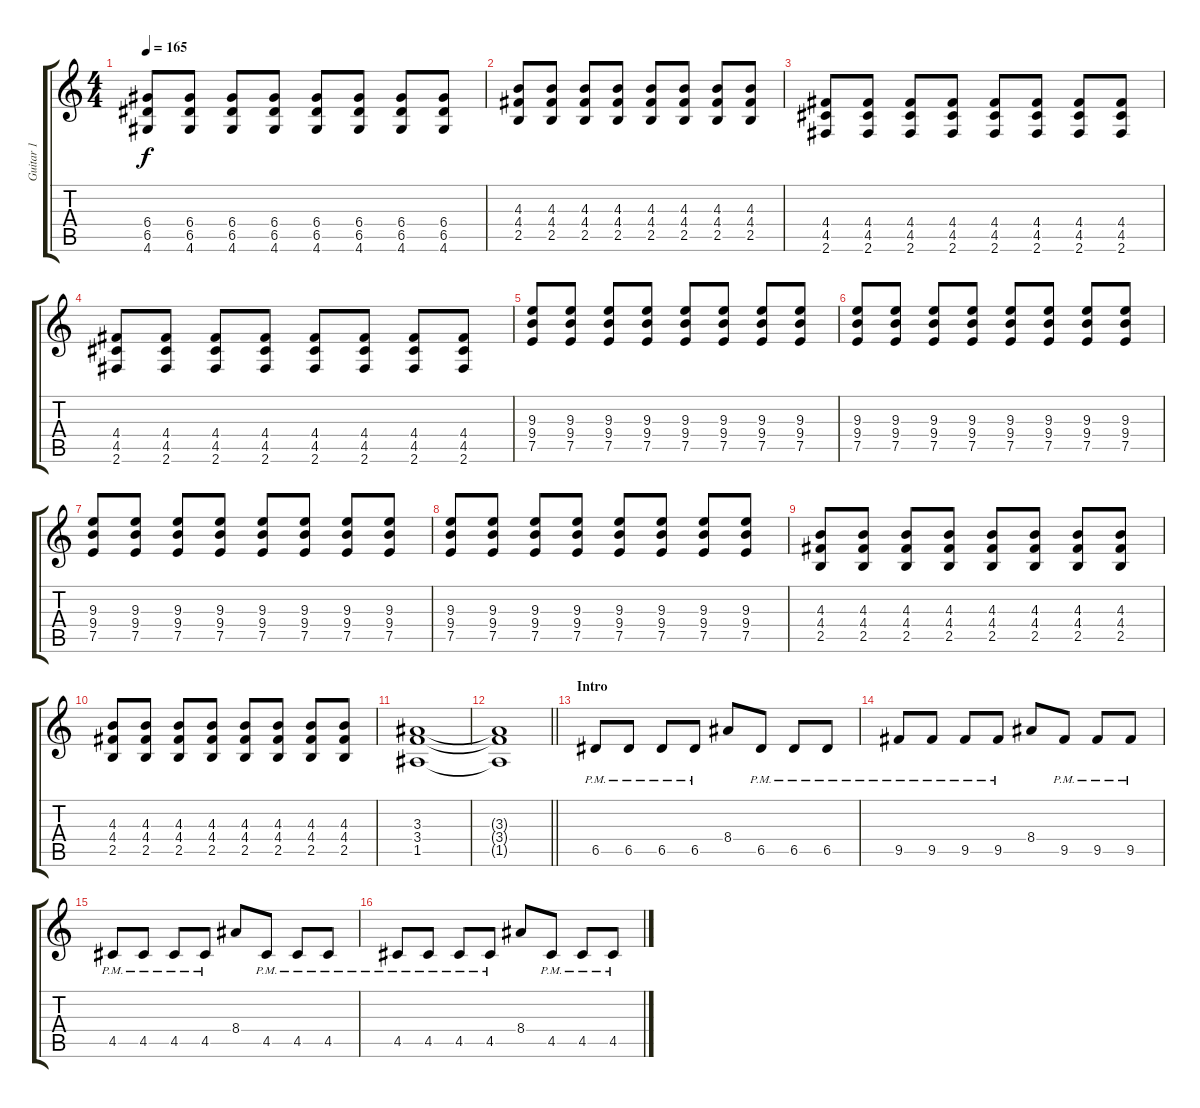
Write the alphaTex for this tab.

\track ("Guitar 1" "Guitar 1") {instrument distortionguitar}
\staff {score tabs}
\tuning (E4 B3 G3 D3 A2 E2) {hide}
\ts (4 4)
\tempo 165
\clef g2
\ks c
(6.4 6.5 4.6).8{dy f} (6.4 6.5 4.6).8 (6.4 6.5 4.6).8 (6.4 6.5 4.6).8 (6.4 6.5 4.6).8 (6.4 6.5 4.6).8 (6.4 6.5 4.6).8 (6.4 6.5 4.6).8 |
(4.3 4.4 2.5).8 (4.3 4.4 2.5).8 (4.3 4.4 2.5).8 (4.3 4.4 2.5).8 (4.3 4.4 2.5).8 (4.3 4.4 2.5).8 (4.3 4.4 2.5).8 (4.3 4.4 2.5).8 |
(4.4 4.5 2.6).8 (4.4 4.5 2.6).8 (4.4 4.5 2.6).8 (4.4 4.5 2.6).8 (4.4 4.5 2.6).8 (4.4 4.5 2.6).8 (4.4 4.5 2.6).8 (4.4 4.5 2.6).8 |
(4.4 4.5 2.6).8 (4.4 4.5 2.6).8 (4.4 4.5 2.6).8 (4.4 4.5 2.6).8 (4.4 4.5 2.6).8 (4.4 4.5 2.6).8 (4.4 4.5 2.6).8 (4.4 4.5 2.6).8 |
(9.3 9.4 7.5).8 (9.3 9.4 7.5).8 (9.3 9.4 7.5).8 (9.3 9.4 7.5).8 (9.3 9.4 7.5).8 (9.3 9.4 7.5).8 (9.3 9.4 7.5).8 (9.3 9.4 7.5).8 |
(9.3 9.4 7.5).8 (9.3 9.4 7.5).8 (9.3 9.4 7.5).8 (9.3 9.4 7.5).8 (9.3 9.4 7.5).8 (9.3 9.4 7.5).8 (9.3 9.4 7.5).8 (9.3 9.4 7.5).8 |
(9.3 9.4 7.5).8 (9.3 9.4 7.5).8 (9.3 9.4 7.5).8 (9.3 9.4 7.5).8 (9.3 9.4 7.5).8 (9.3 9.4 7.5).8 (9.3 9.4 7.5).8 (9.3 9.4 7.5).8 |
(9.3 9.4 7.5).8 (9.3 9.4 7.5).8 (9.3 9.4 7.5).8 (9.3 9.4 7.5).8 (9.3 9.4 7.5).8 (9.3 9.4 7.5).8 (9.3 9.4 7.5).8 (9.3 9.4 7.5).8 |
(4.3 4.4 2.5).8 (4.3 4.4 2.5).8 (4.3 4.4 2.5).8 (4.3 4.4 2.5).8 (4.3 4.4 2.5).8 (4.3 4.4 2.5).8 (4.3 4.4 2.5).8 (4.3 4.4 2.5).8 |
(4.3 4.4 2.5).8 (4.3 4.4 2.5).8 (4.3 4.4 2.5).8 (4.3 4.4 2.5).8 (4.3 4.4 2.5).8 (4.3 4.4 2.5).8 (4.3 4.4 2.5).8 (4.3 4.4 2.5).8 |
(3.3 3.4 1.5).1 |
\barLineRight lightlight
(3.3{t} 3.4{t} 1.5{t}).1 |
\section ("" "Intro")
6.5{pm}.8 6.5{pm}.8 6.5{pm}.8 6.5{pm}.8 8.4.8 6.5{pm}.8 6.5{pm}.8 6.5{pm}.8 |
9.5{pm}.8 9.5{pm}.8 9.5{pm}.8 9.5{pm}.8 8.4.8 9.5{pm}.8 9.5{pm}.8 9.5{pm}.8 |
4.5{pm}.8 4.5{pm}.8 4.5{pm}.8 4.5{pm}.8 8.4.8 4.5{pm}.8 4.5{pm}.8 4.5{pm}.8 |
4.5{pm}.8 4.5{pm}.8 4.5{pm}.8 4.5{pm}.8 8.4.8 4.5{pm}.8 4.5{pm}.8 4.5{pm}.8
